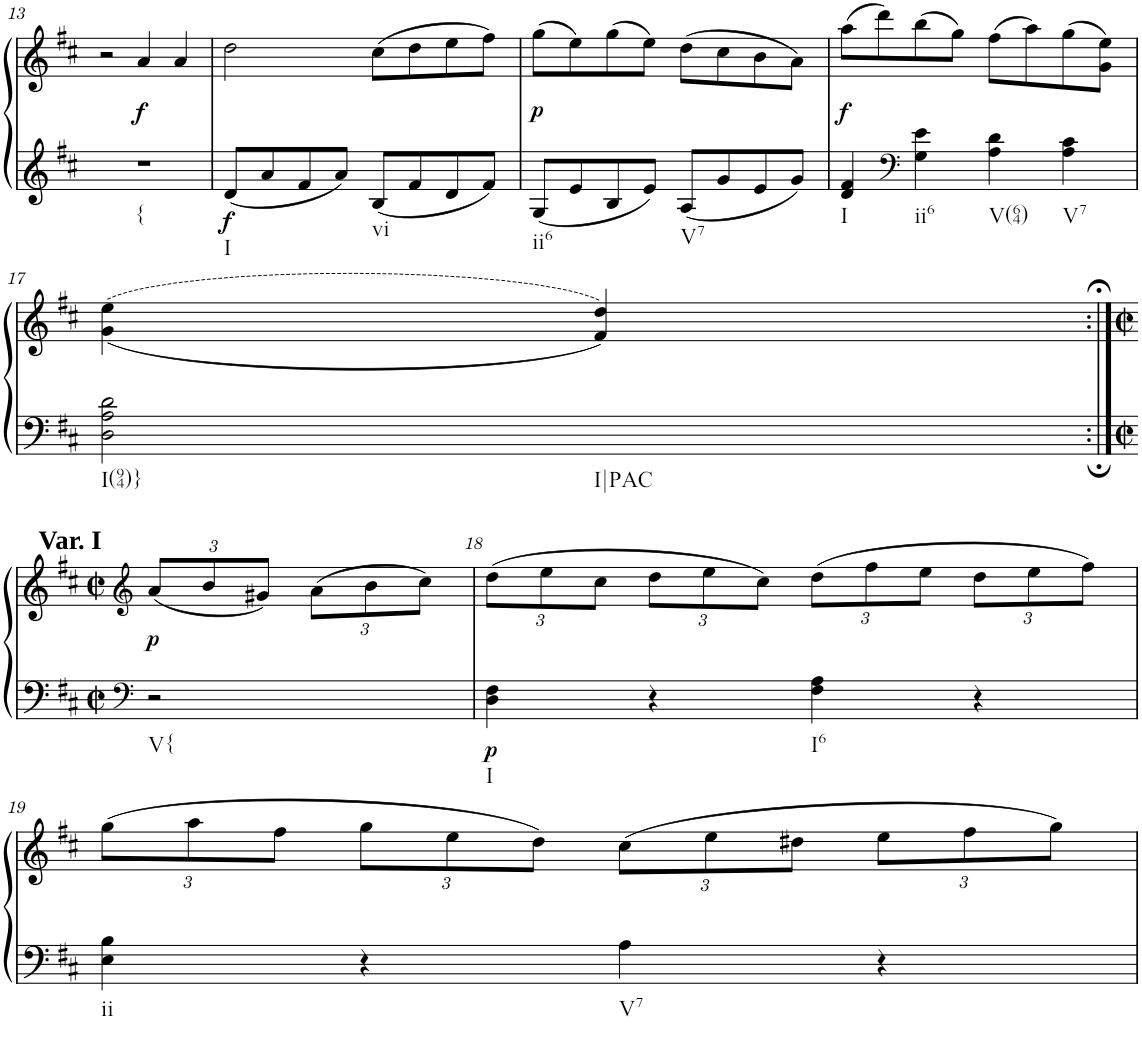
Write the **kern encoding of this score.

**kern	**kern	**dynam
*part1	*part1	*part1
*staff2	*staff1	*staff1/2
*I"unbenannt2	*	*
!!LO:PB:g=z
*clefG2	*clefG2	*
*k[f#c#]	*k[f#c#]	*
*M2/2	*M2/2	*
*met(c|)	*met(c|)	*
=13	=13	=13
!LO:TX:b:t={	!	!
1r	2r	.
!	!	!LO:DY:b
.	4a/	f
.	4a/	.
=14	=14	=14
!LO:TX:b:t=I	!	!
!	!	!LO:DY:b=2
8d/L	2dd\	f
8a/	.	.
8f#/	.	.
8a/J	.	.
!LO:TX:b:t=vi	!	!
8B/L	(8cc#\L	.
8f#/	8dd\	.
8d/	8ee\	.
8f#/J	8ff#\J)	.
=15	=15	=15
!LO:TX:b:t=ii6	!	!
!	!	!LO:DY:b
8G/L	(8gg\L	p
8e/	8ee\)	.
8B/	(8gg\	.
8e/J	8ee\J)	.
!LO:TX:b:t=V7	!	!
8A/L	(8dd\L	.
8g/	8cc#\	.
8e/	8b\	.
8g/J	8a\J)	.
=16	=16	=16
!LO:TX:b:t=I	!	!
!	!	!LO:DY:b
4d/ 4f#/	(8aa\L	f
.	8ddd\)	.
*clefF4	*	*
!LO:TX:b:t=ii6	!	!
4G\ 4e\	(8bb\	.
.	8gg\J)	.
!LO:TX:b:t=V(64)	!	!
4A\ 4d\	(8ff#\L	.
.	8aa\)	.
!LO:TX:b:t=V7	!	!
4A\ 4c#\	(8gg\	.
.	8g\ 8ee\J)	.
!!LO:LB:g=z
=17	=17	=17
!LO:TX:b:t=I(94)}	!	!
!LO:TX:b:t=I|PAC	!	!
2D\ 2A\ 2d\	((<4g\ 4ee\	.
.	4f#/ 4dd/))	.
!!LO:LB:g=z
=17X2:|!	=17X2:|!	=17X2:|!
*clefF4	*clefG2	*
*M2/2	*M2/2	*
*met(c|)	*met(c|)	*
*	*Xbrackettup	*
!	!LO:TX:a:B:t=Var. I	!
!LO:TX:b:t=V{	!	!
!	!	!LO:DY:b
2r	(12a/L	p
.	12b/	.
.	12g#X/J)	.
.	(12a\L	.
.	12b\	.
.	12cc#\J)	.
=18	=18	=18
!LO:TX:b:t=I	!	!
!	!	!LO:DY:b=2
4D\ 4F#\	(12dd\L	p
.	12ee\	.
.	12cc#\J	.
4r	12dd\L	.
.	12ee\	.
.	12cc#\J)	.
!LO:TX:b:t=I6	!	!
4F#\ 4A\	(12dd\L	.
.	12ff#\	.
.	12ee\J	.
4r	12dd\L	.
.	12ee\	.
.	12ff#\J)	.
!!LO:LB:g=z
=19	=19	=19
!LO:TX:b:t=ii	!	!
4E\ 4B\	(12gg\L	.
.	12aa\	.
.	12ff#\J	.
4r	12gg\L	.
.	12ee\	.
.	12dd\J)	.
!LO:TX:b:t=V7	!	!
4A\	(12cc#\L	.
.	12ee\	.
.	12dd#X\J	.
4r	12ee\L	.
.	12ff#\	.
.	12gg\J)	.
=	=	=
*-	*-	*-
